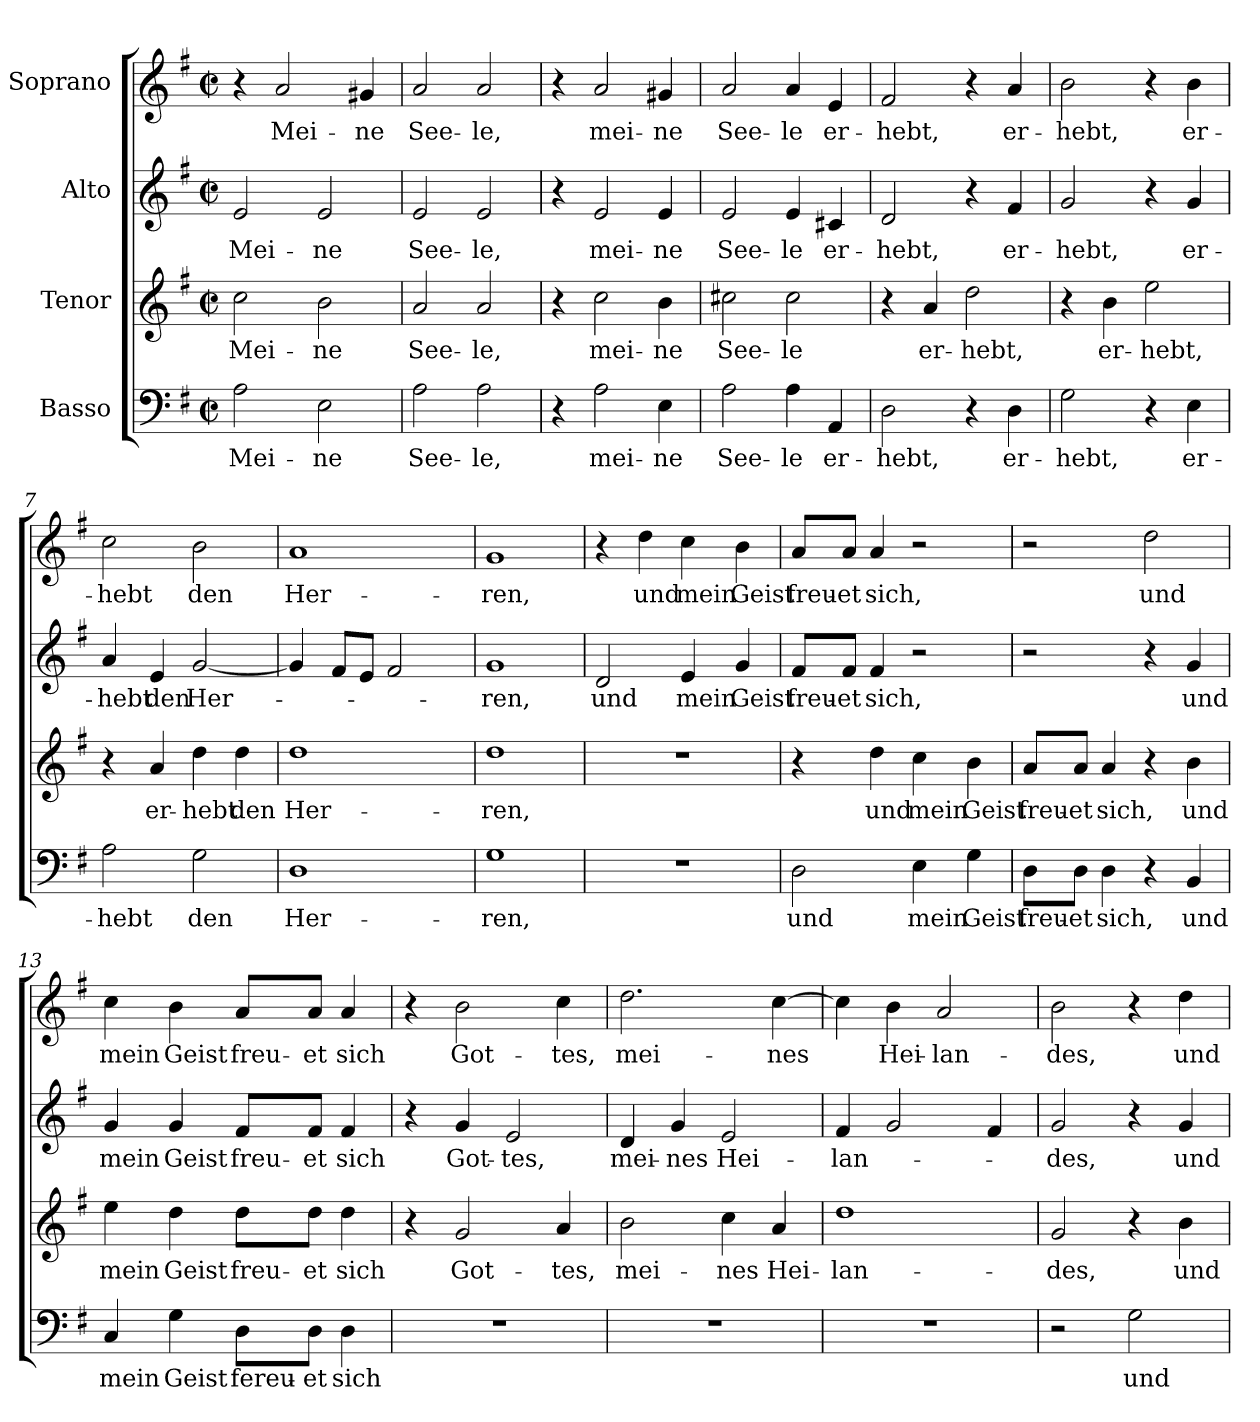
**kern	**text	**kern	**text	**kern	**text	**kern	**text
*part4	*part4	*part3	*part3	*part2	*part2	*part1	*part1
*staff4	*staff4	*staff3	*staff3	*staff2	*staff2	*staff1	*staff1
*I"Basso	*	*I"Tenor	*	*I"Alto	*	*I"Soprano	*
*clefF4	*	*clefG2	*	*clefG2	*	*clefG2	*
*	*	*ITrd7c12	*	*	*	*	*
*k[f#]	*	*k[f#]	*	*k[f#]	*	*k[f#]	*
*G:	*	*G:	*	*G:	*	*G:	*
*M2/2	*	*M2/2	*	*M2/2	*	*M2/2	*
*met(c|)	*	*met(c|)	*	*met(c|)	*	*met(c|)	*
=1	=1	=1	=1	=1	=1	=1	=1
!	!LO:LY:b	!	!LO:LY:b	!	!LO:LY:b	!	!
2A\	Mei-	2c\	Mei-	2e/	Mei-	4r	.
!	!	!	!	!	!	!	!LO:LY:b
.	.	.	.	.	.	2a/	Mei-
!	!LO:LY:b	!	!LO:LY:b	!	!LO:LY:b	!	!
2E\	-ne	2B\	-ne	2e/	-ne	.	.
!	!	!	!	!	!	!	!LO:LY:b
.	.	.	.	.	.	4g#X/	-ne
=2	=2	=2	=2	=2	=2	=2	=2
!	!LO:LY:b	!	!LO:LY:b	!	!LO:LY:b	!	!LO:LY:b
2A\	See-	2A/	See-	2e/	See-	2a/	See-
!	!LO:LY:b	!	!LO:LY:b	!	!LO:LY:b	!	!LO:LY:b
2A\	-le,	2A/	-le,	2e/	-le,	2a/	-le,
=3	=3	=3	=3	=3	=3	=3	=3
4r	.	4r	.	4r	.	4r	.
!	!LO:LY:b	!	!LO:LY:b	!	!LO:LY:b	!	!LO:LY:b
2A\	mei-	2c\	mei-	2e/	mei-	2a/	mei-
!	!LO:LY:b	!	!LO:LY:b	!	!LO:LY:b	!	!LO:LY:b
4E\	-ne	4B\	-ne	4e/	-ne	4g#X/	-ne
=4	=4	=4	=4	=4	=4	=4	=4
!	!LO:LY:b	!	!LO:LY:b	!	!LO:LY:b	!	!LO:LY:b
2A\	See-	2c#X\	See-	2e/	See-	2a/	See-
!	!LO:LY:b	!	!LO:LY:b	!	!LO:LY:b	!	!LO:LY:b
4A\	-le	2c#\	-le	4e/	-le	4a/	-le
!	!LO:LY:b	!	!	!	!LO:LY:b	!	!LO:LY:b
4AA/	er-	.	.	4c#X/	er-	4e/	er-
=5	=5	=5	=5	=5	=5	=5	=5
!	!LO:LY:b	!	!	!	!LO:LY:b	!	!LO:LY:b
2D\	-hebt,	4r	.	2d/	-hebt,	2f#/	-hebt,
!	!	!	!LO:LY:b	!	!	!	!
.	.	4A/	er-	.	.	.	.
!	!	!	!LO:LY:b	!	!	!	!
4r	.	2d\	-hebt,	4r	.	4r	.
!	!LO:LY:b	!	!	!	!LO:LY:b	!	!LO:LY:b
4D\	er-	.	.	4f#/	er-	4a/	er-
!!LO:LB:g=z
=6	=6	=6	=6	=6	=6	=6	=6
!	!LO:LY:b	!	!	!	!LO:LY:b	!	!LO:LY:b
2G\	-hebt,	4r	.	2g/	-hebt,	2b\	-hebt,
!	!	!	!LO:LY:b	!	!	!	!
.	.	4B\	er-	.	.	.	.
!	!	!	!LO:LY:b	!	!	!	!
4r	.	2e\	-hebt,	4r	.	4r	.
!	!LO:LY:b	!	!	!	!LO:LY:b	!	!LO:LY:b
4E\	er-	.	.	4g/	er-	4b\	er-
=7	=7	=7	=7	=7	=7	=7	=7
!	!LO:LY:b	!	!	!	!LO:LY:b	!	!LO:LY:b
2A\	-hebt	4r	.	4a/	-hebt	2cc\	-hebt
!	!	!	!LO:LY:b	!	!LO:LY:b	!	!
.	.	4A/	er-	4e/	den	.	.
!	!LO:LY:b	!	!LO:LY:b	!	!LO:LY:b	!	!LO:LY:b
2G\	den	4d\	-hebt	[2g/	Her-	2b\	den
!	!	!	!LO:LY:b	!	!	!	!
.	.	4d\	den	.	.	.	.
=8	=8	=8	=8	=8	=8	=8	=8
!	!LO:LY:b	!	!LO:LY:b	!	!	!	!LO:LY:b
1D	Her-	1d	Her-	4g/]	.	1a	Her-
.	.	.	.	8f#/L	.	.	.
.	.	.	.	8e/J	.	.	.
.	.	.	.	2f#/	.	.	.
=9	=9	=9	=9	=9	=9	=9	=9
!	!LO:LY:b	!	!LO:LY:b	!	!LO:LY:b	!	!LO:LY:b
1G	-ren,	1d	-ren,	1g	-ren,	1g	-ren,
=10	=10	=10	=10	=10	=10	=10	=10
!	!	!	!	!	!LO:LY:b	!	!
1r	.	1r	.	2d/	und	4r	.
!	!	!	!	!	!	!	!LO:LY:b
.	.	.	.	.	.	4dd\	und
!	!	!	!	!	!LO:LY:b	!	!LO:LY:b
.	.	.	.	4e/	mein	4cc\	mein
!	!	!	!	!	!LO:LY:b	!	!LO:LY:b
.	.	.	.	4g/	Geist	4b\	Geist
!!LO:PB:g=z
=11	=11	=11	=11	=11	=11	=11	=11
!	!LO:LY:b	!	!	!	!LO:LY:b	!	!LO:LY:b
2D\	und	4r	.	8f#/L	freu-	8a/L	freu-
!	!	!	!	!	!LO:LY:b	!	!LO:LY:b
.	.	.	.	8f#/J	-et	8a/J	-et
!	!	!	!LO:LY:b	!	!LO:LY:b	!	!LO:LY:b
.	.	4d\	und	4f#/	sich,	4a/	sich,
!	!LO:LY:b	!	!LO:LY:b	!	!	!	!
4E\	mein	4c\	mein	2r	.	2r	.
!	!LO:LY:b	!	!LO:LY:b	!	!	!	!
4G\	Geist	4B\	Geist	.	.	.	.
=12	=12	=12	=12	=12	=12	=12	=12
!	!LO:LY:b	!	!LO:LY:b	!	!	!	!
8D\L	freu-	8A/L	freu-	2r	.	2r	.
!	!LO:LY:b	!	!LO:LY:b	!	!	!	!
8D\J	-et	8A/J	-et	.	.	.	.
!	!LO:LY:b	!	!LO:LY:b	!	!	!	!
4D\	sich,	4A/	sich,	.	.	.	.
!	!	!	!	!	!	!	!LO:LY:b
4r	.	4r	.	4r	.	2dd\	und
!	!LO:LY:b	!	!LO:LY:b	!	!LO:LY:b	!	!
4BB/	und	4B\	und	4g/	und	.	.
=13	=13	=13	=13	=13	=13	=13	=13
!	!LO:LY:b	!	!LO:LY:b	!	!LO:LY:b	!	!LO:LY:b
4C/	mein	4e\	mein	4g/	mein	4cc\	mein
!	!LO:LY:b	!	!LO:LY:b	!	!LO:LY:b	!	!LO:LY:b
4G\	Geist	4d\	Geist	4g/	Geist	4b\	Geist
!	!LO:LY:b	!	!LO:LY:b	!	!LO:LY:b	!	!LO:LY:b
8D\L	fereu-	8d\L	freu-	8f#/L	freu-	8a/L	freu-
!	!LO:LY:b	!	!LO:LY:b	!	!LO:LY:b	!	!LO:LY:b
8D\J	-et	8d\J	-et	8f#/J	-et	8a/J	-et
!	!LO:LY:b	!	!LO:LY:b	!	!LO:LY:b	!	!LO:LY:b
4D\	sich	4d\	sich	4f#/	sich	4a/	sich
=14	=14	=14	=14	=14	=14	=14	=14
1r	.	4r	.	4r	.	4r	.
!	!	!	!LO:LY:b	!	!LO:LY:b	!	!LO:LY:b
.	.	2G/	Got-	4g/	Got-	2b\	Got-
!	!	!	!	!	!LO:LY:b	!	!
.	.	.	.	2e/	-tes,	.	.
!	!	!	!LO:LY:b	!	!	!	!LO:LY:b
.	.	4A/	-tes,	.	.	4cc\	-tes,
!!LO:LB:g=z
=15	=15	=15	=15	=15	=15	=15	=15
!	!	!	!LO:LY:b	!	!LO:LY:b	!	!LO:LY:b
1r	.	2B\	mei-	4d/	mei-	2.dd\	mei-
!	!	!	!	!	!LO:LY:b	!	!
.	.	.	.	4g/	-nes	.	.
!	!	!	!LO:LY:b	!	!LO:LY:b	!	!
.	.	4c\	-nes	2e/	Hei-	.	.
!	!	!	!LO:LY:b	!	!	!	!LO:LY:b
.	.	4A/	Hei-	.	.	[4cc\	-nes
=16	=16	=16	=16	=16	=16	=16	=16
!	!	!	!LO:LY:b	!	!LO:LY:b	!	!
1r	.	1d	-lan-	4f#/	-lan-	4cc\]	.
!	!	!	!	!	!	!	!LO:LY:b
.	.	.	.	2g/	.	4b\	Hei-
!	!	!	!	!	!	!	!LO:LY:b
.	.	.	.	.	.	2a/	-lan-
.	.	.	.	4f#/	.	.	.
=17	=17	=17	=17	=17	=17	=17	=17
!	!	!	!LO:LY:b	!	!LO:LY:b	!	!LO:LY:b
2r	.	2G/	-des,	2g/	-des,	2b\	-des,
!	!LO:LY:b	!	!	!	!	!	!
2G\	und	4r	.	4r	.	4r	.
!	!	!	!LO:LY:b	!	!LO:LY:b	!	!LO:LY:b
.	.	4B\	und	4g/	und	4dd\	und
=	=	=	=	=	=	=	=
*-	*-	*-	*-	*-	*-	*-	*-
